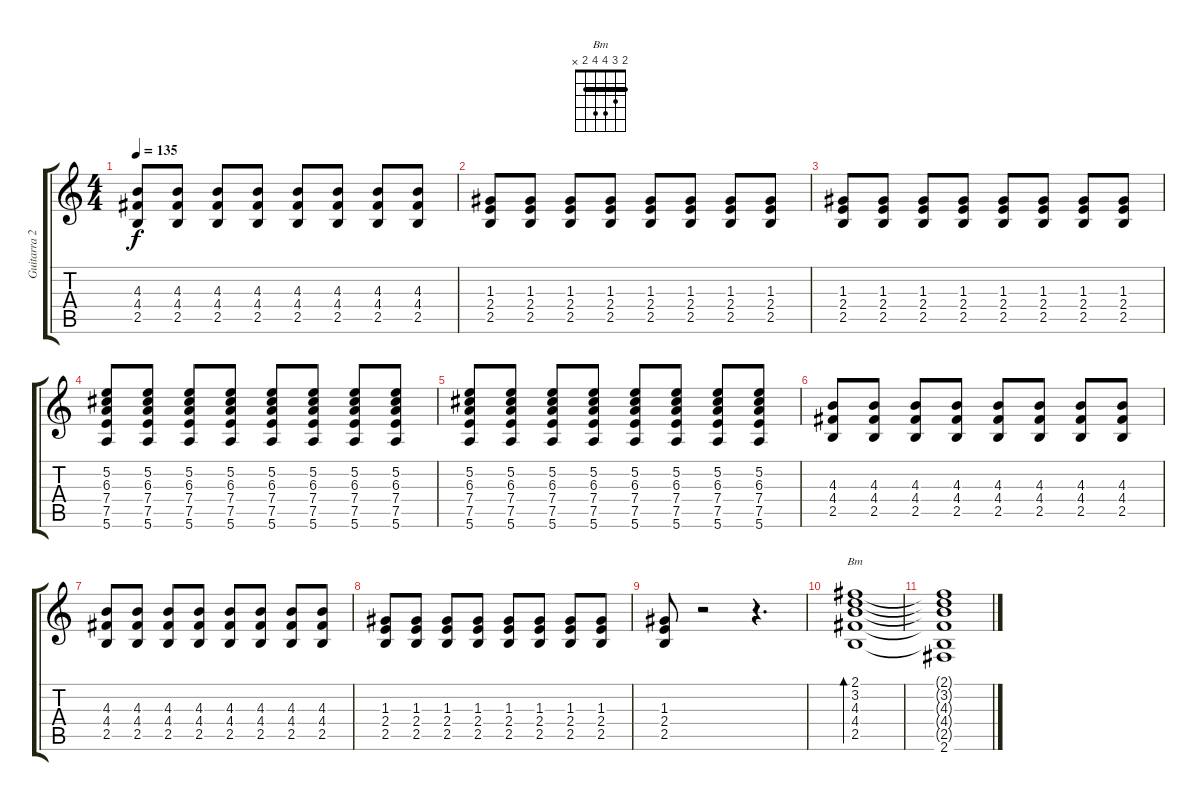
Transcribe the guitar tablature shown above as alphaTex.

\track ("Guitarra 2" "Guitarra 2") {instrument electricguitarclean}
\staff {score tabs}
\tuning (E4 B3 G3 D3 A2 E2) {hide}
\chord ("Bm" 2 3 4 4 2 x) {barre 2}
\ts (4 4)
\tempo 135
\clef g2
\ks c
(4.3 4.4 2.5).8{dy f} (4.3 4.4 2.5).8 (4.3 4.4 2.5).8 (4.3 4.4 2.5).8 (4.3 4.4 2.5).8 (4.3 4.4 2.5).8 (4.3 4.4 2.5).8 (4.3 4.4 2.5).8 |
(1.3 2.4 2.5).8 (1.3 2.4 2.5).8 (1.3 2.4 2.5).8 (1.3 2.4 2.5).8 (1.3 2.4 2.5).8 (1.3 2.4 2.5).8 (1.3 2.4 2.5).8 (1.3 2.4 2.5).8 |
(1.3 2.4 2.5).8 (1.3 2.4 2.5).8 (1.3 2.4 2.5).8 (1.3 2.4 2.5).8 (1.3 2.4 2.5).8 (1.3 2.4 2.5).8 (1.3 2.4 2.5).8 (1.3 2.4 2.5).8 |
(5.2 6.3 7.4 7.5 5.6).8 (5.2 6.3 7.4 7.5 5.6).8 (5.2 6.3 7.4 7.5 5.6).8 (5.2 6.3 7.4 7.5 5.6).8 (5.2 6.3 7.4 7.5 5.6).8 (5.2 6.3 7.4 7.5 5.6).8 (5.2 6.3 7.4 7.5 5.6).8 (5.2 6.3 7.4 7.5 5.6).8 |
(5.2 6.3 7.4 7.5 5.6).8 (5.2 6.3 7.4 7.5 5.6).8 (5.2 6.3 7.4 7.5 5.6).8 (5.2 6.3 7.4 7.5 5.6).8 (5.2 6.3 7.4 7.5 5.6).8 (5.2 6.3 7.4 7.5 5.6).8 (5.2 6.3 7.4 7.5 5.6).8 (5.2 6.3 7.4 7.5 5.6).8 |
(4.3 4.4 2.5).8 (4.3 4.4 2.5).8 (4.3 4.4 2.5).8 (4.3 4.4 2.5).8 (4.3 4.4 2.5).8 (4.3 4.4 2.5).8 (4.3 4.4 2.5).8 (4.3 4.4 2.5).8 |
(4.3 4.4 2.5).8 (4.3 4.4 2.5).8 (4.3 4.4 2.5).8 (4.3 4.4 2.5).8 (4.3 4.4 2.5).8 (4.3 4.4 2.5).8 (4.3 4.4 2.5).8 (4.3 4.4 2.5).8 |
(1.3 2.4 2.5).8 (1.3 2.4 2.5).8 (1.3 2.4 2.5).8 (1.3 2.4 2.5).8 (1.3 2.4 2.5).8 (1.3 2.4 2.5).8 (1.3 2.4 2.5).8 (1.3 2.4 2.5).8 |
(1.3 2.4 2.5).8 r.2 r.4{d} |
(2.1 3.2 4.3 4.4 2.5).1{bd 240 ch "Bm" instrument electricguitarclean} |
(2.1{t} 3.2{t} 4.3{t} 4.4{t} 2.5{t} 2.6).1
